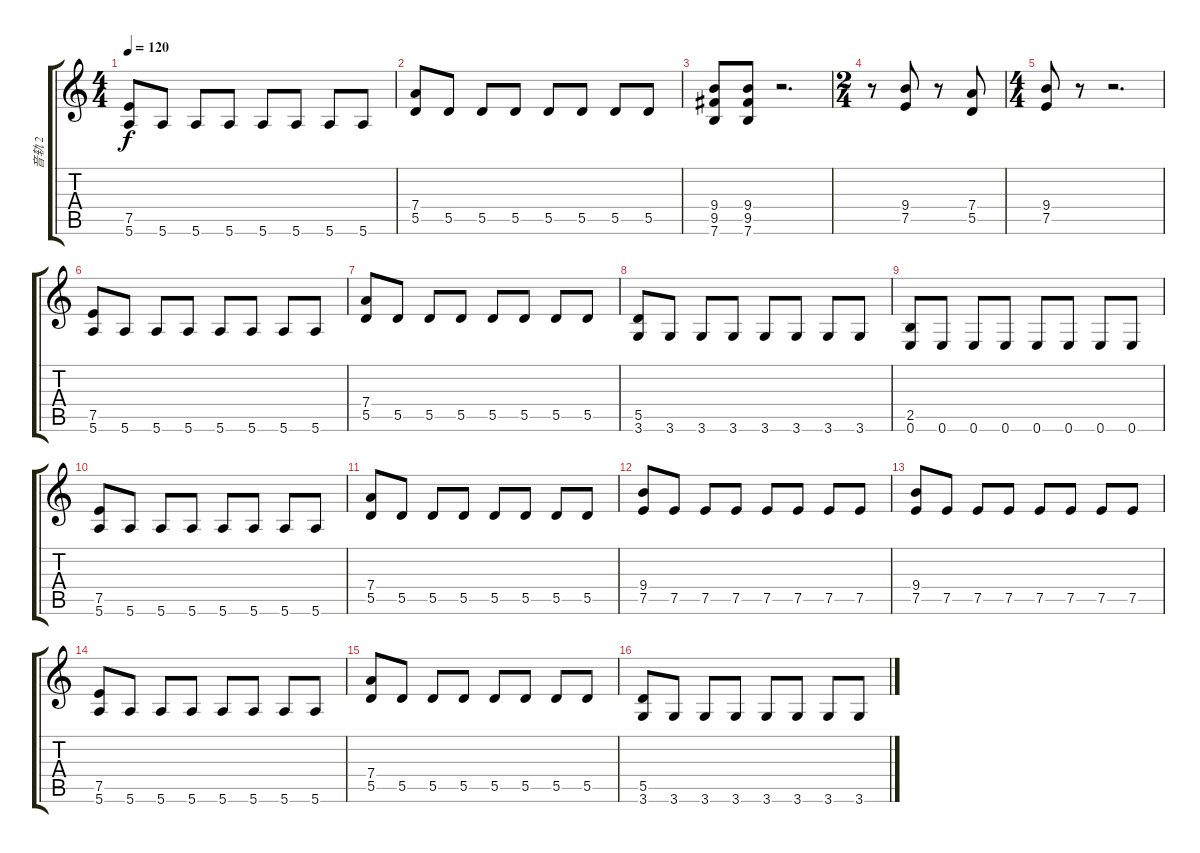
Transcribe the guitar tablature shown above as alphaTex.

\track ("音轨 2" "音轨 2") {instrument distortionguitar}
\staff {score tabs}
\tuning (E4 B3 G3 D3 A2 E2) {hide}
\ts (4 4)
\tempo 120
\clef g2
\ks c
(7.5 5.6).8{dy f} 5.6.8 5.6.8 5.6.8 5.6.8 5.6.8 5.6.8 5.6.8 |
(7.4 5.5).8 5.5.8 5.5.8 5.5.8 5.5.8 5.5.8 5.5.8 5.5.8 |
(9.4 9.5 7.6).8 (9.4 9.5 7.6).8 r.2{d} |
\ts (2 4)
r.8 (9.4 7.5).8 r.8 (7.4 5.5).8 |
\ts (4 4)
(9.4 7.5).8 r.8 r.2{d} |
(7.5 5.6).8 5.6.8 5.6.8 5.6.8 5.6.8 5.6.8 5.6.8 5.6.8 |
(7.4 5.5).8 5.5.8 5.5.8 5.5.8 5.5.8 5.5.8 5.5.8 5.5.8 |
(5.5 3.6).8 3.6.8 3.6.8 3.6.8 3.6.8 3.6.8 3.6.8 3.6.8 |
(2.5 0.6).8 0.6.8 0.6.8 0.6.8 0.6.8 0.6.8 0.6.8 0.6.8 |
(7.5 5.6).8 5.6.8 5.6.8 5.6.8 5.6.8 5.6.8 5.6.8 5.6.8 |
(7.4 5.5).8 5.5.8 5.5.8 5.5.8 5.5.8 5.5.8 5.5.8 5.5.8 |
(9.4 7.5).8 7.5.8 7.5.8 7.5.8 7.5.8 7.5.8 7.5.8 7.5.8 |
(9.4 7.5).8 7.5.8 7.5.8 7.5.8 7.5.8 7.5.8 7.5.8 7.5.8 |
(7.5 5.6).8 5.6.8 5.6.8 5.6.8 5.6.8 5.6.8 5.6.8 5.6.8 |
(7.4 5.5).8 5.5.8 5.5.8 5.5.8 5.5.8 5.5.8 5.5.8 5.5.8 |
(5.5 3.6).8 3.6.8 3.6.8 3.6.8 3.6.8 3.6.8 3.6.8 3.6.8
